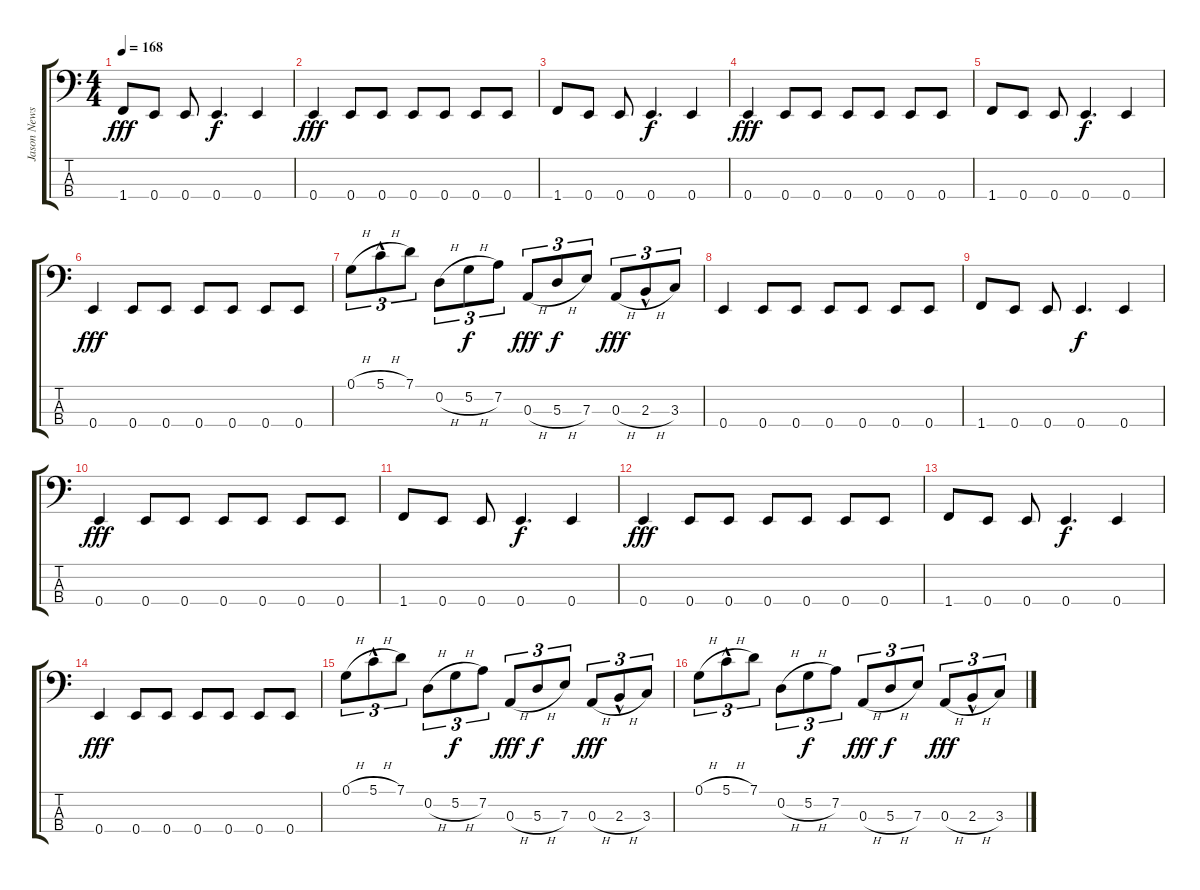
\track ("Jason Newsted/Cliff Burton Bass" "Jason News") {instrument electricbasspick}
\staff {score tabs}
\tuning (G2 D2 A1 E1) {hide}
\ts (4 4)
\tempo 168
\clef f4
\ks c
1.4.8{dy fff} 0.4.8 0.4.8 0.4.4{d dy f} 0.4.4 |
0.4.4{dy fff} 0.4.8 0.4.8 0.4.8 0.4.8 0.4.8 0.4.8 |
1.4.8 0.4.8 0.4.8 0.4.4{d dy f} 0.4.4 |
0.4.4{dy fff} 0.4.8 0.4.8 0.4.8 0.4.8 0.4.8 0.4.8 |
1.4.8 0.4.8 0.4.8 0.4.4{d dy f} 0.4.4 |
0.4.4{dy fff} 0.4.8 0.4.8 0.4.8 0.4.8 0.4.8 0.4.8 |
0.1{h}.8{tu (3 2)} 5.1{h hac}.8{tu (3 2)} 7.1.8{tu (3 2)} 0.2{h}.8{tu (3 2)} 5.2{h}.8{tu (3 2) dy f} 7.2.8{tu (3 2)} 0.3{h}.8{tu (3 2) dy fff} 5.3{h}.8{tu (3 2) dy f} 7.3.8{tu (3 2)} 0.3{h}.8{tu (3 2) dy fff} 2.3{h hac}.8{tu (3 2)} 3.3.8{tu (3 2)} |
0.4.4 0.4.8 0.4.8 0.4.8 0.4.8 0.4.8 0.4.8 |
1.4.8 0.4.8 0.4.8 0.4.4{d dy f} 0.4.4 |
0.4.4{dy fff} 0.4.8 0.4.8 0.4.8 0.4.8 0.4.8 0.4.8 |
1.4.8 0.4.8 0.4.8 0.4.4{d dy f} 0.4.4 |
0.4.4{dy fff} 0.4.8 0.4.8 0.4.8 0.4.8 0.4.8 0.4.8 |
1.4.8 0.4.8 0.4.8 0.4.4{d dy f} 0.4.4 |
0.4.4{dy fff} 0.4.8 0.4.8 0.4.8 0.4.8 0.4.8 0.4.8 |
0.1{h}.8{tu (3 2)} 5.1{h hac}.8{tu (3 2)} 7.1.8{tu (3 2)} 0.2{h}.8{tu (3 2)} 5.2{h}.8{tu (3 2) dy f} 7.2.8{tu (3 2)} 0.3{h}.8{tu (3 2) dy fff} 5.3{h}.8{tu (3 2) dy f} 7.3.8{tu (3 2)} 0.3{h}.8{tu (3 2) dy fff} 2.3{h hac}.8{tu (3 2)} 3.3.8{tu (3 2)} |
0.1{h}.8{tu (3 2)} 5.1{h hac}.8{tu (3 2)} 7.1.8{tu (3 2)} 0.2{h}.8{tu (3 2)} 5.2{h}.8{tu (3 2) dy f} 7.2.8{tu (3 2)} 0.3{h}.8{tu (3 2) dy fff} 5.3{h}.8{tu (3 2) dy f} 7.3.8{tu (3 2)} 0.3{h}.8{tu (3 2) dy fff} 2.3{h hac}.8{tu (3 2)} 3.3.8{tu (3 2)}
